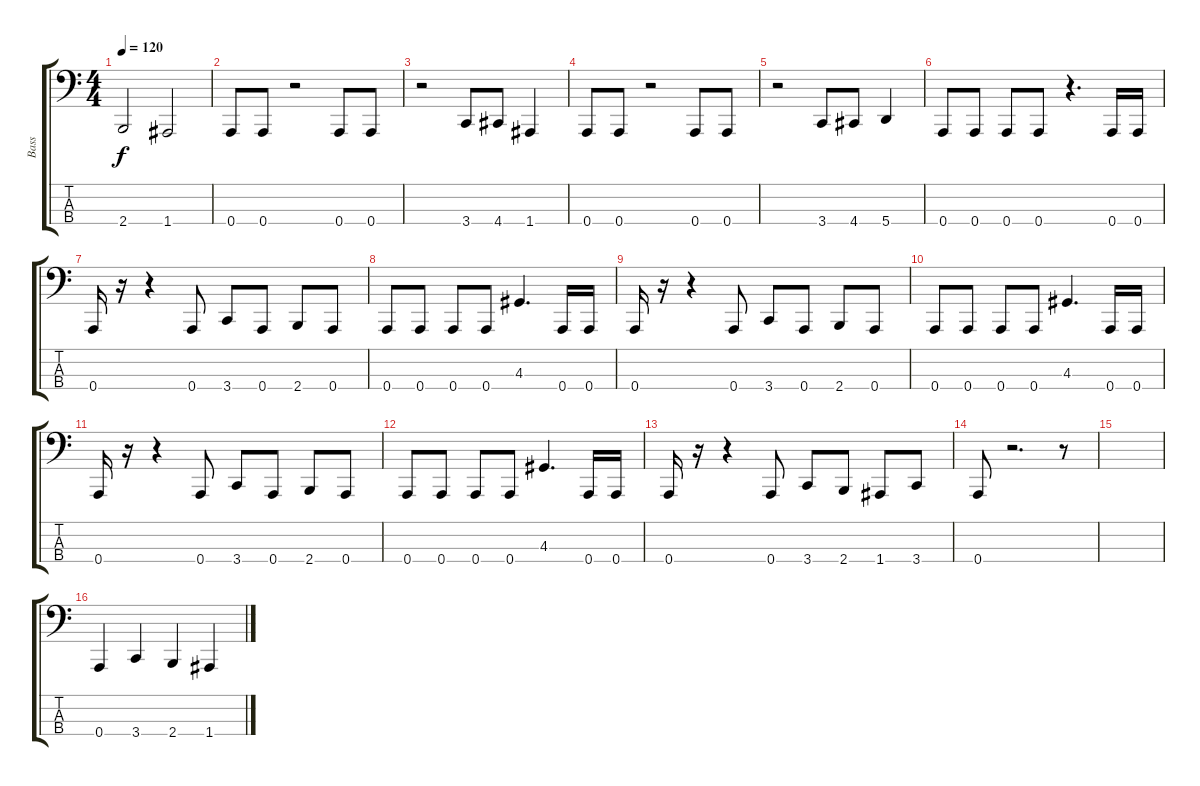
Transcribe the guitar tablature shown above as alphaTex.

\track ("Bass" "Bass") {instrument electricbasspick}
\staff {score tabs}
\tuning (D2 A1 E1 A0) {hide}
\ts (4 4)
\tempo 120
\clef f4
\ks c
2.4.2{dy f} 1.4.2 |
0.4.8 0.4.8 r.2 0.4.8 0.4.8 |
r.2 3.4.8 4.4.8 1.4.4 |
0.4.8 0.4.8 r.2 0.4.8 0.4.8 |
r.2 3.4.8 4.4.8 5.4.4 |
0.4.8 0.4.8 0.4.8 0.4.8 r.4{d} 0.4.16 0.4.16 |
0.4.16 r.16 r.4 0.4.8 3.4.8 0.4.8 2.4.8 0.4.8 |
0.4.8 0.4.8 0.4.8 0.4.8 4.3.4{d} 0.4.16 0.4.16 |
0.4.16 r.16 r.4 0.4.8 3.4.8 0.4.8 2.4.8 0.4.8 |
0.4.8 0.4.8 0.4.8 0.4.8 4.3.4{d} 0.4.16 0.4.16 |
0.4.16 r.16 r.4 0.4.8 3.4.8 0.4.8 2.4.8 0.4.8 |
0.4.8 0.4.8 0.4.8 0.4.8 4.3.4{d} 0.4.16 0.4.16 |
0.4.16 r.16 r.4 0.4.8 3.4.8 2.4.8 1.4.8 3.4.8 |
0.4.8 r.2{d} r.8 |
|
0.4.4 3.4.4 2.4.4 1.4.4
